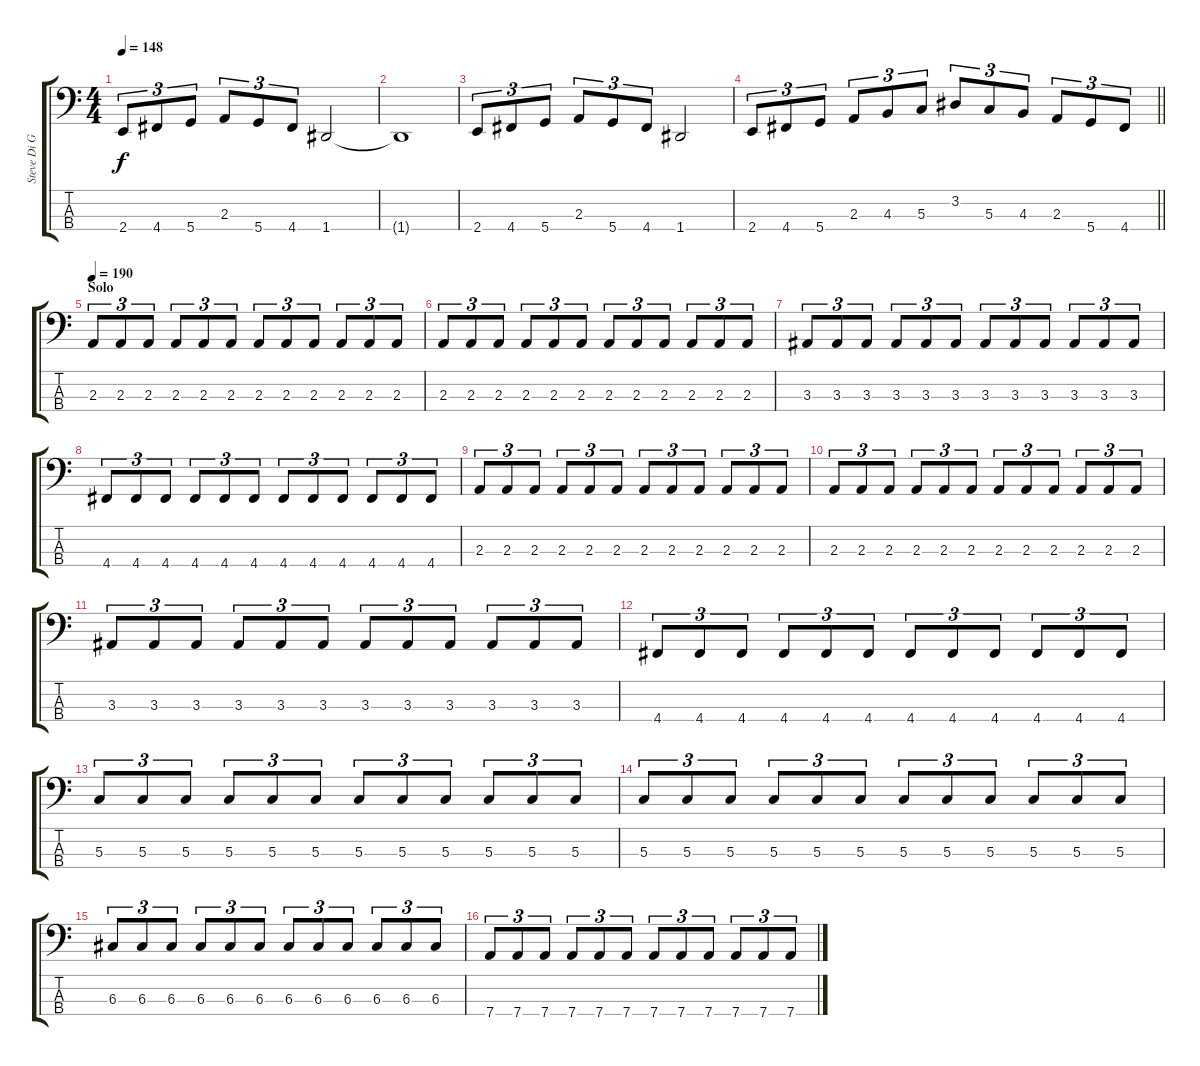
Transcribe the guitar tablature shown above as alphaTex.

\track ("Steve Di Gorgio" "Steve Di G") {instrument electricbasspick}
\staff {score tabs}
\tuning (F2 C2 G1 D1) {hide}
\ts (4 4)
\tempo 148
\clef f4
\ks c
2.4.8{tu (3 2) dy f} 4.4.8{tu (3 2)} 5.4.8{tu (3 2)} 2.3.8{tu (3 2)} 5.4.8{tu (3 2)} 4.4.8{tu (3 2)} 1.4.2 |
1.4{t}.1 |
2.4.8{tu (3 2)} 4.4.8{tu (3 2)} 5.4.8{tu (3 2)} 2.3.8{tu (3 2)} 5.4.8{tu (3 2)} 4.4.8{tu (3 2)} 1.4.2 |
\barLineRight lightlight
2.4.8{tu (3 2)} 4.4.8{tu (3 2)} 5.4.8{tu (3 2)} 2.3.8{tu (3 2)} 4.3.8{tu (3 2)} 5.3.8{tu (3 2)} 3.2.8{tu (3 2)} 5.3.8{tu (3 2)} 4.3.8{tu (3 2)} 2.3.8{tu (3 2)} 5.4.8{tu (3 2)} 4.4.8{tu (3 2)} |
\section ("" "Solo")
\tempo 190
2.3.8{tu (3 2)} 2.3.8{tu (3 2)} 2.3.8{tu (3 2)} 2.3.8{tu (3 2)} 2.3.8{tu (3 2)} 2.3.8{tu (3 2)} 2.3.8{tu (3 2)} 2.3.8{tu (3 2)} 2.3.8{tu (3 2)} 2.3.8{tu (3 2)} 2.3.8{tu (3 2)} 2.3.8{tu (3 2)} |
2.3.8{tu (3 2)} 2.3.8{tu (3 2)} 2.3.8{tu (3 2)} 2.3.8{tu (3 2)} 2.3.8{tu (3 2)} 2.3.8{tu (3 2)} 2.3.8{tu (3 2)} 2.3.8{tu (3 2)} 2.3.8{tu (3 2)} 2.3.8{tu (3 2)} 2.3.8{tu (3 2)} 2.3.8{tu (3 2)} |
3.3.8{tu (3 2)} 3.3.8{tu (3 2)} 3.3.8{tu (3 2)} 3.3.8{tu (3 2)} 3.3.8{tu (3 2)} 3.3.8{tu (3 2)} 3.3.8{tu (3 2)} 3.3.8{tu (3 2)} 3.3.8{tu (3 2)} 3.3.8{tu (3 2)} 3.3.8{tu (3 2)} 3.3.8{tu (3 2)} |
4.4.8{tu (3 2)} 4.4.8{tu (3 2)} 4.4.8{tu (3 2)} 4.4.8{tu (3 2)} 4.4.8{tu (3 2)} 4.4.8{tu (3 2)} 4.4.8{tu (3 2)} 4.4.8{tu (3 2)} 4.4.8{tu (3 2)} 4.4.8{tu (3 2)} 4.4.8{tu (3 2)} 4.4.8{tu (3 2)} |
2.3.8{tu (3 2)} 2.3.8{tu (3 2)} 2.3.8{tu (3 2)} 2.3.8{tu (3 2)} 2.3.8{tu (3 2)} 2.3.8{tu (3 2)} 2.3.8{tu (3 2)} 2.3.8{tu (3 2)} 2.3.8{tu (3 2)} 2.3.8{tu (3 2)} 2.3.8{tu (3 2)} 2.3.8{tu (3 2)} |
2.3.8{tu (3 2)} 2.3.8{tu (3 2)} 2.3.8{tu (3 2)} 2.3.8{tu (3 2)} 2.3.8{tu (3 2)} 2.3.8{tu (3 2)} 2.3.8{tu (3 2)} 2.3.8{tu (3 2)} 2.3.8{tu (3 2)} 2.3.8{tu (3 2)} 2.3.8{tu (3 2)} 2.3.8{tu (3 2)} |
3.3.8{tu (3 2)} 3.3.8{tu (3 2)} 3.3.8{tu (3 2)} 3.3.8{tu (3 2)} 3.3.8{tu (3 2)} 3.3.8{tu (3 2)} 3.3.8{tu (3 2)} 3.3.8{tu (3 2)} 3.3.8{tu (3 2)} 3.3.8{tu (3 2)} 3.3.8{tu (3 2)} 3.3.8{tu (3 2)} |
4.4.8{tu (3 2)} 4.4.8{tu (3 2)} 4.4.8{tu (3 2)} 4.4.8{tu (3 2)} 4.4.8{tu (3 2)} 4.4.8{tu (3 2)} 4.4.8{tu (3 2)} 4.4.8{tu (3 2)} 4.4.8{tu (3 2)} 4.4.8{tu (3 2)} 4.4.8{tu (3 2)} 4.4.8{tu (3 2)} |
5.3.8{tu (3 2)} 5.3.8{tu (3 2)} 5.3.8{tu (3 2)} 5.3.8{tu (3 2)} 5.3.8{tu (3 2)} 5.3.8{tu (3 2)} 5.3.8{tu (3 2)} 5.3.8{tu (3 2)} 5.3.8{tu (3 2)} 5.3.8{tu (3 2)} 5.3.8{tu (3 2)} 5.3.8{tu (3 2)} |
5.3.8{tu (3 2)} 5.3.8{tu (3 2)} 5.3.8{tu (3 2)} 5.3.8{tu (3 2)} 5.3.8{tu (3 2)} 5.3.8{tu (3 2)} 5.3.8{tu (3 2)} 5.3.8{tu (3 2)} 5.3.8{tu (3 2)} 5.3.8{tu (3 2)} 5.3.8{tu (3 2)} 5.3.8{tu (3 2)} |
6.3.8{tu (3 2)} 6.3.8{tu (3 2)} 6.3.8{tu (3 2)} 6.3.8{tu (3 2)} 6.3.8{tu (3 2)} 6.3.8{tu (3 2)} 6.3.8{tu (3 2)} 6.3.8{tu (3 2)} 6.3.8{tu (3 2)} 6.3.8{tu (3 2)} 6.3.8{tu (3 2)} 6.3.8{tu (3 2)} |
7.4.8{tu (3 2)} 7.4.8{tu (3 2)} 7.4.8{tu (3 2)} 7.4.8{tu (3 2)} 7.4.8{tu (3 2)} 7.4.8{tu (3 2)} 7.4.8{tu (3 2)} 7.4.8{tu (3 2)} 7.4.8{tu (3 2)} 7.4.8{tu (3 2)} 7.4.8{tu (3 2)} 7.4.8{tu (3 2)}
